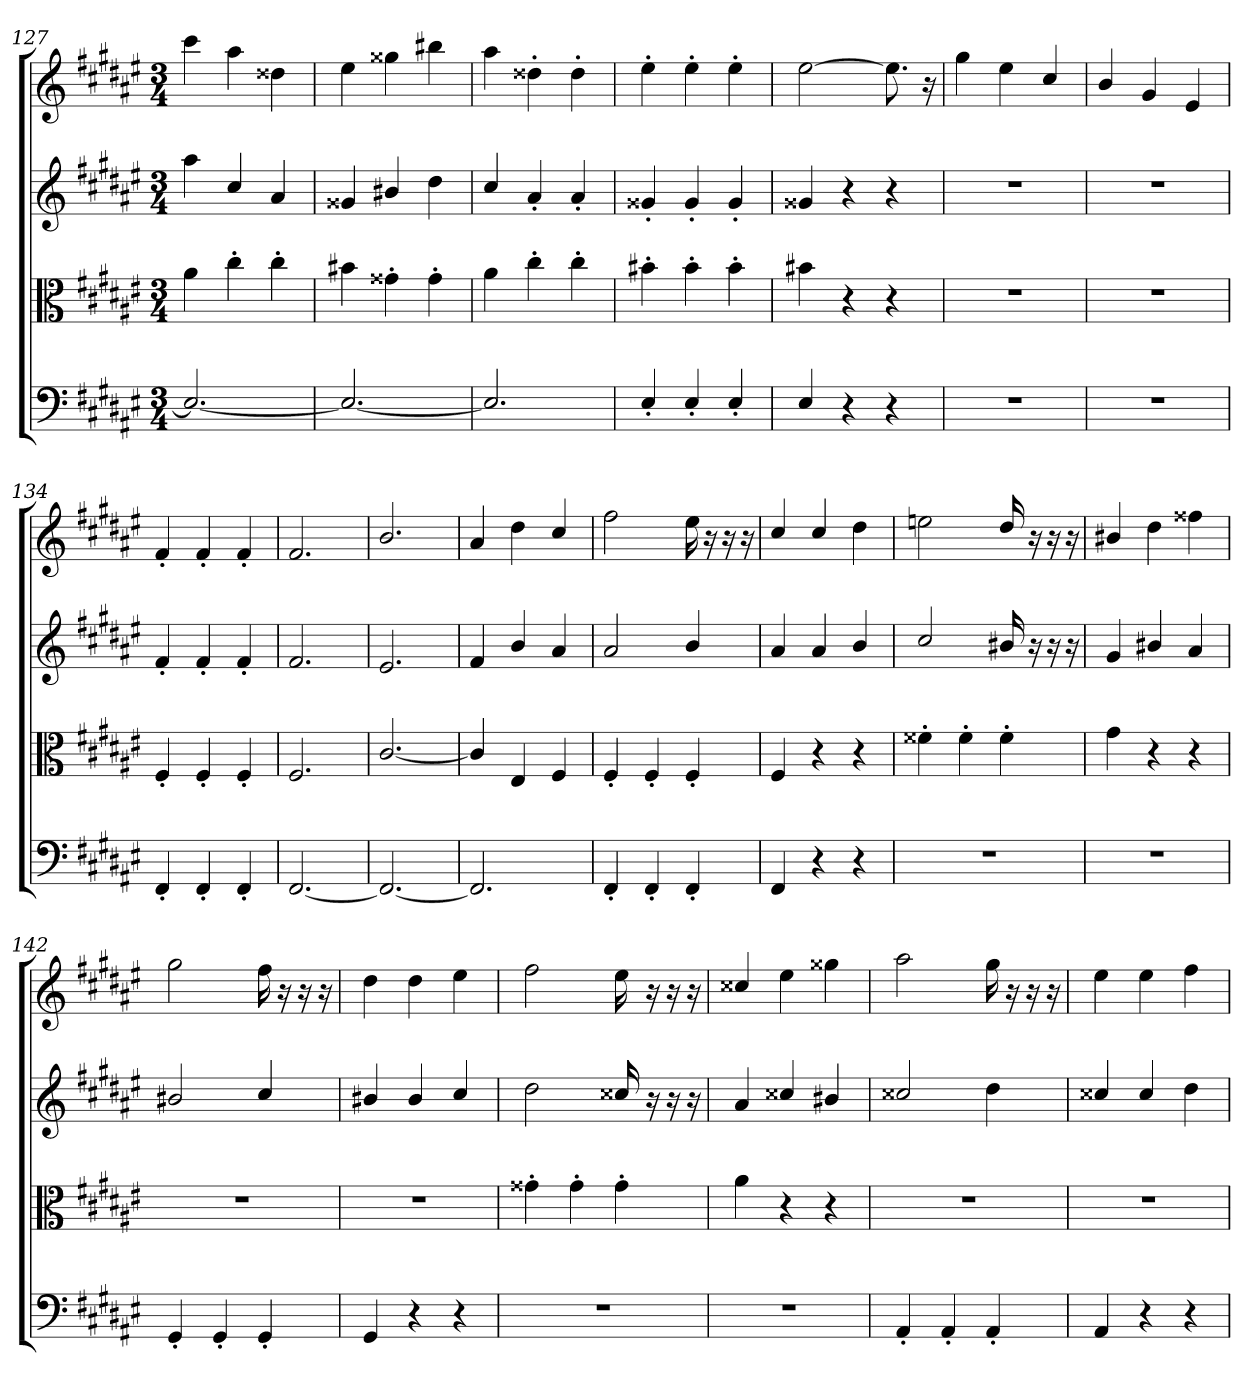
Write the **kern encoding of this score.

**kern	**kern	**kern	**kern
*part4	*part3	*part2	*part1
*staff4	*staff3	*staff2	*staff1
*clefF4	*clefC3	*clefG2	*clefG2
*k[f#c#g#d#a#e#]	*k[f#c#g#d#a#e#]	*k[f#c#g#d#a#e#]	*k[f#c#g#d#a#e#]
*F#:	*F#:	*F#:	*F#:
*M3/4	*M3/4	*M3/4	*M3/4
=127	=127	=127	=127
2.E#/_	4a#\	4aa#\	4ccc#\
.	4cc#'\	4cc#/	4aa#\
.	4cc#'\	4a#/	4dd##X\
=128	=128	=128	=128
2.E#/_	4b#X\	4g##X/	4ee#\
.	4g##X'\	4b#X/	4gg##X\
.	4g##'\	4dd#\	4bb#X\
=129	=129	=129	=129
2.E#/]	4a#\	4cc#/	4aa#\
.	4cc#'\	4a#'/	4dd##X'\
.	4cc#'\	4a#'/	4dd##'\
=130	=130	=130	=130
4E#'/	4b#X'\	4g##X'/	4ee#'\
4E#'/	4b#'\	4g##'/	4ee#'\
4E#'/	4b#'\	4g##'/	4ee#'\
=131	=131	=131	=131
4E#/	4b#X\	4g##X/	[2ee#\
4r	4r	4r	.
4r	4r	4r	8.ee#\]
.	.	.	16r
=132	=132	=132	=132
2.r	2.r	2.r	4gg#\
.	.	.	4ee#\
.	.	.	4cc#/
=133	=133	=133	=133
2.r	2.r	2.r	4b/
.	.	.	4g#/
.	.	.	4e#/
=134	=134	=134	=134
4FF#'/	4F#'/	4f#'/	4f#'/
4FF#'/	4F#'/	4f#'/	4f#'/
4FF#'/	4F#'/	4f#'/	4f#'/
=135	=135	=135	=135
[2.FF#/	2.F#/	2.f#/	2.f#/
=136	=136	=136	=136
2.FF#/_	[2.c#/	2.e#/	2.b/
=137	=137	=137	=137
2.FF#/]	4c#/]	4f#/	4a#/
.	4E#/	4b/	4dd#\
.	4F#/	4a#/	4cc#/
=138	=138	=138	=138
4FF#'/	4F#'/	2a#/	2ff#\
4FF#'/	4F#'/	.	.
4FF#'/	4F#'/	4b/	16ee#\
.	.	.	16r
.	.	.	16r
.	.	.	16r
=139	=139	=139	=139
4FF#/	4F#/	4a#/	4cc#/
4r	4r	4a#/	4cc#/
4r	4r	4b/	4dd#\
=140	=140	=140	=140
2.r	4f##X'\	2cc#/	2een\
.	4f##'\	.	.
.	4f##'\	16b#X/	16dd#/
.	.	16r	16r
.	.	16r	16r
.	.	16r	16r
=141	=141	=141	=141
2.r	4g#\	4g#/	4b#X/
.	4r	4b#X/	4dd#\
.	4r	4a#/	4ff##X\
=142	=142	=142	=142
4GG#'/	2.r	2b#X/	2gg#\
4GG#'/	.	.	.
4GG#'/	.	4cc#/	16ff#\
.	.	.	16r
.	.	.	16r
.	.	.	16r
=143	=143	=143	=143
4GG#/	2.r	4b#X/	4dd#\
4r	.	4b#/	4dd#\
4r	.	4cc#/	4ee#\
=144	=144	=144	=144
2.r	4g##X'\	2dd#\	2ff#\
.	4g##'\	.	.
.	4g##'\	16cc##X/	16ee#\
.	.	16r	16r
.	.	16r	16r
.	.	16r	16r
=145	=145	=145	=145
2.r	4a#\	4a#/	4cc##X/
.	4r	4cc##X/	4ee#\
.	4r	4b#X/	4gg##X\
=146	=146	=146	=146
4AA#'/	2.r	2cc##X/	2aa#\
4AA#'/	.	.	.
4AA#'/	.	4dd#\	16gg#\
.	.	.	16r
.	.	.	16r
.	.	.	16r
=147	=147	=147	=147
4AA#/	2.r	4cc##X/	4ee#\
4r	.	4cc##/	4ee#\
4r	.	4dd#\	4ff#\
=	=	=	=
*-	*-	*-	*-
